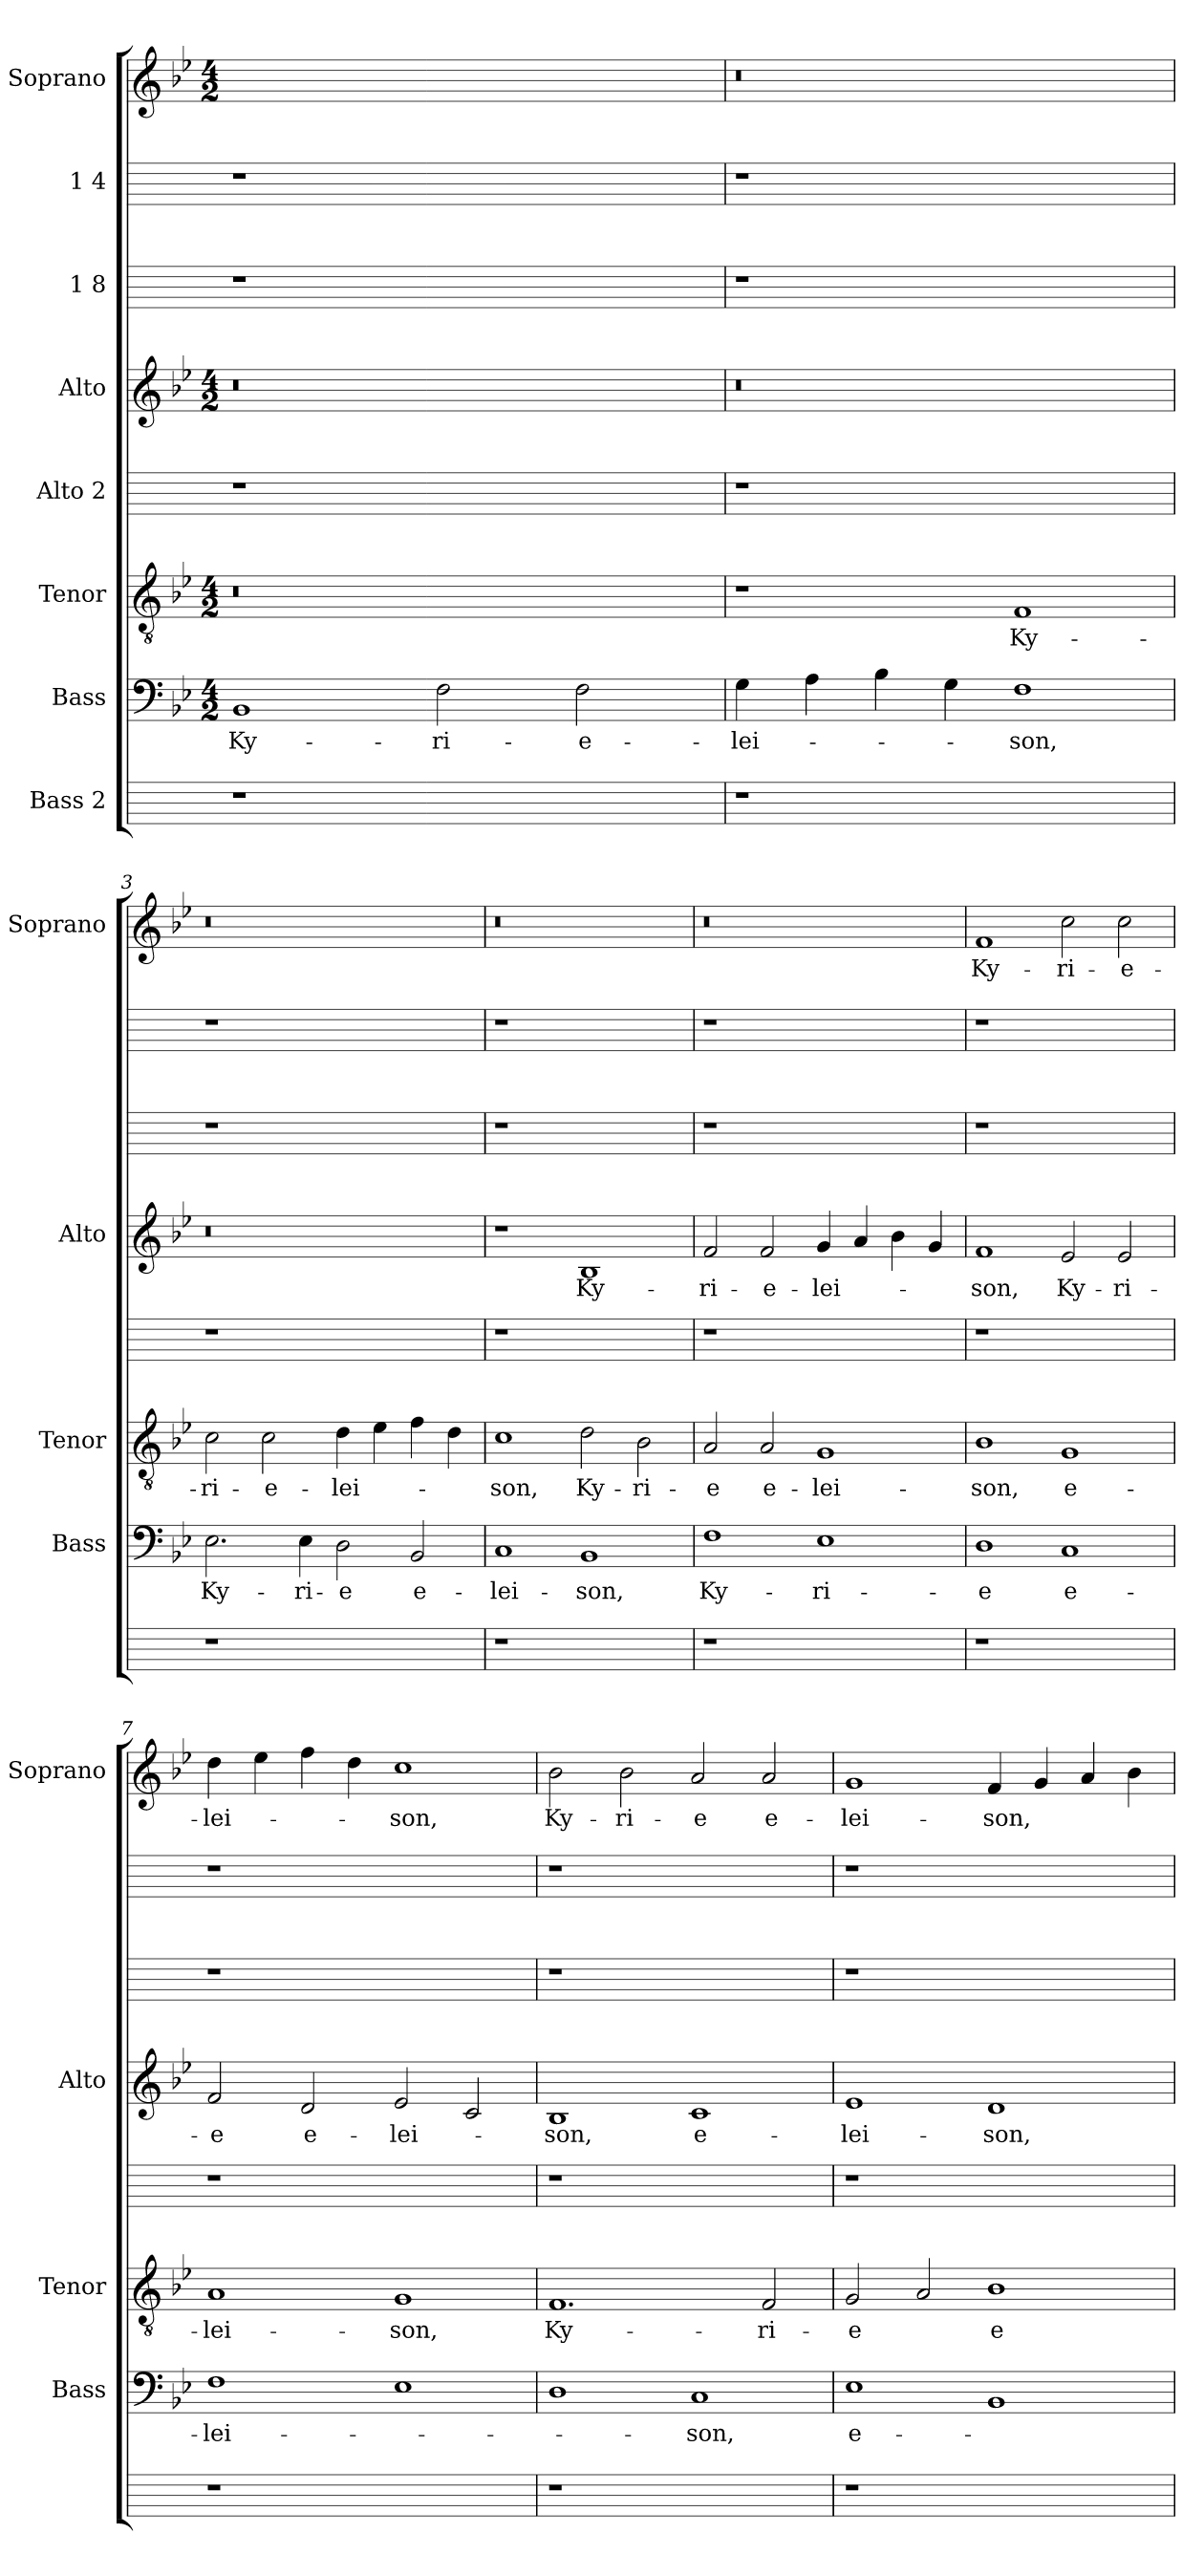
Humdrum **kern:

**kern	**kern	**text	**kern	**text	**kern	**kern	**text	**kern	**kern	**kern	**text
*part8	*part7	*part7	*part6	*part6	*part5	*part4	*part4	*part3	*part2	*part1	*part1
*staff8	*staff7	*staff7	*staff6	*staff6	*staff5	*staff4	*staff4	*staff3	*staff2	*staff1	*staff1
*I"Bass 2	*I"Bass	*	*I"Tenor	*	*I"Alto 2	*I"Alto	*	*I"1 8	*I"1 4	*I"Soprano	*
*	*I'Bass	*	*I'Tenor	*	*	*I'Alto	*	*	*	*I'Soprano	*
!!LO:PB:g=z
*stria5	*stria5	*	*stria5	*	*stria5	*stria5	*	*stria5	*stria5	*stria5	*
*	*clefF4	*	*clefGv2	*	*	*clefG2	*	*	*	*clefG2	*
*	*k[b-e-]	*	*k[b-e-]	*	*	*k[b-e-]	*	*	*	*k[b-e-]	*
*	*B-:	*	*B-:	*	*	*B-:	*	*	*	*B-:	*
*	*M4/2	*	*M4/2	*	*	*M4/2	*	*	*	*M4/2	*
=1	=1	=1	=1	=1	=1	=1	=1	=1	=1	=1	=1
!	!	!LO:LY:b:cj	!	!	!	!	!	!	!	!	!
1r	1BB-	Ky-	0r	.	1r	0r	.	1r	1r	8...ryy	.
*	*	*	*	*	*	*	*	*	*	*MM180	*
.	.	.	.	.	.	.	.	.	.	1ryy	.
!	!	!LO:LY:b:cj	!	!	!	!	!	!	!	!	!
1ryy	2F\	-ri-	.	.	1ryy	.	.	1ryy	1ryy	.	.
.	.	.	.	.	.	.	.	.	.	2ryy	.
!	!	!LO:LY:b:cj	!	!	!	!	!	!	!	!	!
.	2F\	-e-	.	.	.	.	.	.	.	.	.
.	.	.	.	.	.	.	.	.	.	4ryy	.
.	.	.	.	.	.	.	.	.	.	64ryy	.
=2	=2	=2	=2	=2	=2	=2	=2	=2	=2	=2	=2
!	!	!LO:LY:b:cj	!	!	!	!	!	!	!	!	!
1r	4G\	-lei-	1r	.	1r	0r	.	1r	1r	0r	.
.	4A\	.	.	.	.	.	.	.	.	.	.
.	4B-\	.	.	.	.	.	.	.	.	.	.
.	4G\	.	.	.	.	.	.	.	.	.	.
!	!	!LO:LY:b:cj	!	!LO:LY:b:cj	!	!	!	!	!	!	!
1ryy	1F	-son,	1F	Ky-	1ryy	.	.	1ryy	1ryy	.	.
=3	=3	=3	=3	=3	=3	=3	=3	=3	=3	=3	=3
!	!	!LO:LY:b:cj	!	!LO:LY:b:cj	!	!	!	!	!	!	!
1r	2.E-\	Ky-	2c\	-ri-	1r	0r	.	1r	1r	0r	.
!	!	!	!	!LO:LY:b:cj	!	!	!	!	!	!	!
.	.	.	2c\	-e-	.	.	.	.	.	.	.
!	!	!LO:LY:b:cj	!	!	!	!	!	!	!	!	!
.	4E-\	-ri-	.	.	.	.	.	.	.	.	.
!	!	!LO:LY:b:cj	!	!LO:LY:b:cj	!	!	!	!	!	!	!
1ryy	2D\	-e	4d\	-lei-	1ryy	.	.	1ryy	1ryy	.	.
.	.	.	4e-\	.	.	.	.	.	.	.	.
!	!	!LO:LY:b:cj	!	!	!	!	!	!	!	!	!
.	2BB-/	e-	4f\	.	.	.	.	.	.	.	.
.	.	.	4d\	.	.	.	.	.	.	.	.
=4	=4	=4	=4	=4	=4	=4	=4	=4	=4	=4	=4
!	!	!LO:LY:b:cj	!	!LO:LY:b:cj	!	!	!	!	!	!	!
1r	1C	-lei-	1c	-son,	1r	1r	.	1r	1r	0r	.
!	!	!LO:LY:b:cj	!	!LO:LY:b:cj	!	!	!LO:LY:b:cj	!	!	!	!
1ryy	1BB-	-son,	2d\	Ky-	1ryy	1B-	Ky-	1ryy	1ryy	.	.
!	!	!	!	!LO:LY:b:cj	!	!	!	!	!	!	!
.	.	.	2B-\	-ri-	.	.	.	.	.	.	.
=5	=5	=5	=5	=5	=5	=5	=5	=5	=5	=5	=5
!	!	!LO:LY:b:cj	!	!LO:LY:b:cj	!	!	!LO:LY:b:cj	!	!	!	!
1r	1F	Ky-	2A/	-e	1r	2f/	-ri-	1r	1r	0r	.
!	!	!	!	!LO:LY:b:cj	!	!	!LO:LY:b:cj	!	!	!	!
.	.	.	2A/	e-	.	2f/	-e-	.	.	.	.
!	!	!LO:LY:b:cj	!	!LO:LY:b:cj	!	!	!LO:LY:b:cj	!	!	!	!
1ryy	1E-	-ri-	1G	-lei-	1ryy	4g/	-lei-	1ryy	1ryy	.	.
.	.	.	.	.	.	4a/	.	.	.	.	.
.	.	.	.	.	.	4b-\	.	.	.	.	.
.	.	.	.	.	.	4g/	.	.	.	.	.
!!LO:LB:g=z
=6	=6	=6	=6	=6	=6	=6	=6	=6	=6	=6	=6
!	!	!LO:LY:b:rj	!	!LO:LY:b:cj	!	!	!LO:LY:b:cj	!	!	!	!LO:LY:b:cj
1r	1D	-e	1B-	-son,	1r	1f	-son,	1r	1r	1f	Ky-
!	!	!LO:LY:b:rj	!	!LO:LY:b:rj	!	!	!LO:LY:b:cj	!	!	!	!LO:LY:b:cj
1ryy	1C	e-	1G	e-	1ryy	2e-/	Ky-	1ryy	1ryy	2cc\	-ri-
!	!	!	!	!	!	!	!LO:LY:b:cj	!	!	!	!LO:LY:b:cj
.	.	.	.	.	.	2e-/	-ri-	.	.	2cc\	-e-
=7	=7	=7	=7	=7	=7	=7	=7	=7	=7	=7	=7
!	!	!LO:LY:b:cj	!	!LO:LY:b:cj	!	!	!LO:LY:b:cj	!	!	!	!LO:LY:b:cj
1r	1F	-lei-	1A	-lei-	1r	2f/	-e	1r	1r	4dd\	-lei-
.	.	.	.	.	.	.	.	.	.	4ee-\	.
!	!	!	!	!	!	!	!LO:LY:b:cj	!	!	!	!
.	.	.	.	.	.	2d/	e-	.	.	4ff\	.
.	.	.	.	.	.	.	.	.	.	4dd\	.
!	!	!	!	!LO:LY:b:cj	!	!	!LO:LY:b:cj	!	!	!	!LO:LY:b:cj
1ryy	1E-	.	1G	-son,	1ryy	2e-/	-lei-	1ryy	1ryy	1cc	-son,
.	.	.	.	.	.	2c/	.	.	.	.	.
=8	=8	=8	=8	=8	=8	=8	=8	=8	=8	=8	=8
!	!	!	!	!LO:LY:b:cj	!	!	!LO:LY:b:cj	!	!	!	!LO:LY:b:cj
1r	1D	.	1.F	Ky-	1r	1B-	-son,	1r	1r	2b-\	Ky-
!	!	!	!	!	!	!	!	!	!	!	!LO:LY:b:cj
.	.	.	.	.	.	.	.	.	.	2b-\	-ri-
!	!	!LO:LY:b:cj	!	!	!	!	!LO:LY:b:rj	!	!	!	!LO:LY:b:cj
1ryy	1C	-son,	.	.	1ryy	1c	e-	1ryy	1ryy	2a/	-e
!	!	!	!	!LO:LY:b:cj	!	!	!	!	!	!	!LO:LY:b:cj
.	.	.	2F/	-ri-	.	.	.	.	.	2a/	e-
=9	=9	=9	=9	=9	=9	=9	=9	=9	=9	=9	=9
!	!	!LO:LY:b:rj	!	!LO:LY:b:cj	!	!	!LO:LY:b:cj	!	!	!	!LO:LY:b:cj
1r	1E-	e-	2G/	-e	1r	1e-	-lei-	1r	1r	1g	-lei-
.	.	.	2A/	.	.	.	.	.	.	.	.
!	!	!	!	!LO:LY:b:rj	!	!	!LO:LY:b:cj	!	!	!	!LO:LY:b
1ryy	1BB-	.	1B-	e-	1ryy	1d	-son,	1ryy	1ryy	4f/	-son,
.	.	.	.	.	.	.	.	.	.	4g/	.
.	.	.	.	.	.	.	.	.	.	4a/	.
.	.	.	.	.	.	.	.	.	.	4b-\	.
=	=	=	=	=	=	=	=	=	=	=	=
*-	*-	*-	*-	*-	*-	*-	*-	*-	*-	*-	*-
